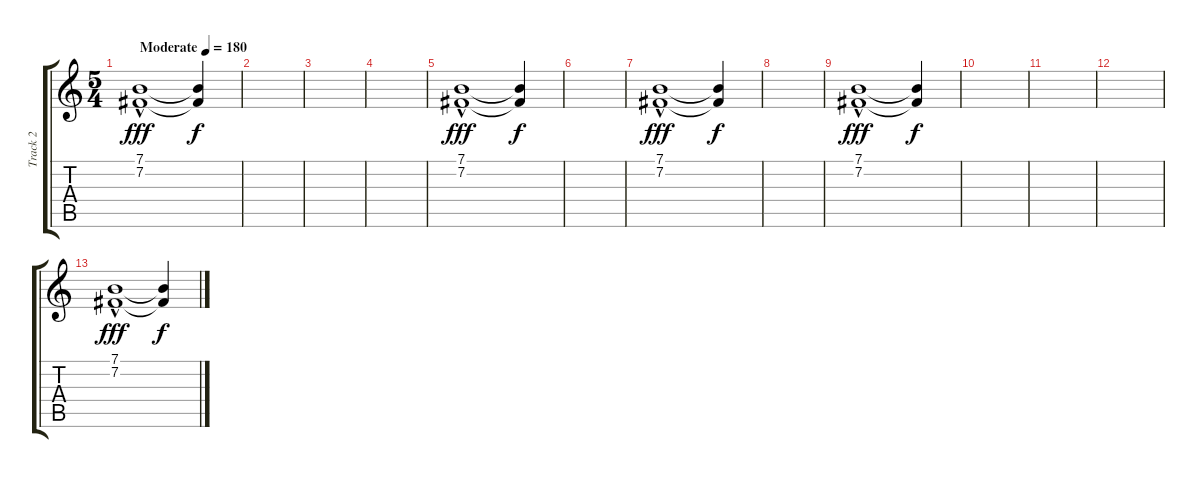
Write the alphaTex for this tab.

\track ("Track 2" "Track 2") {instrument tubularbells}
\staff {score tabs}
\tuning (E4 B3 G3 D3 A2 E2) {hide}
\ts (5 4)
\tempo (180 "Moderate")
\clef g2
\ks c
(7.1{hac} 7.2{hac}).1{dy fff instrument tubularbells} (7.1{t} 7.2{t}).4{dy f} |
|
|
|
(7.1{hac} 7.2{hac}).1{dy fff} (7.1{t} 7.2{t}).4{dy f} |
|
(7.1{hac} 7.2{hac}).1{dy fff} (7.1{t} 7.2{t}).4{dy f} |
|
(7.1{hac} 7.2{hac}).1{dy fff} (7.1{t} 7.2{t}).4{dy f} |
|
|
|
(7.1{hac} 7.2{hac}).1{dy fff} (7.1{t} 7.2{t}).4{dy f}
